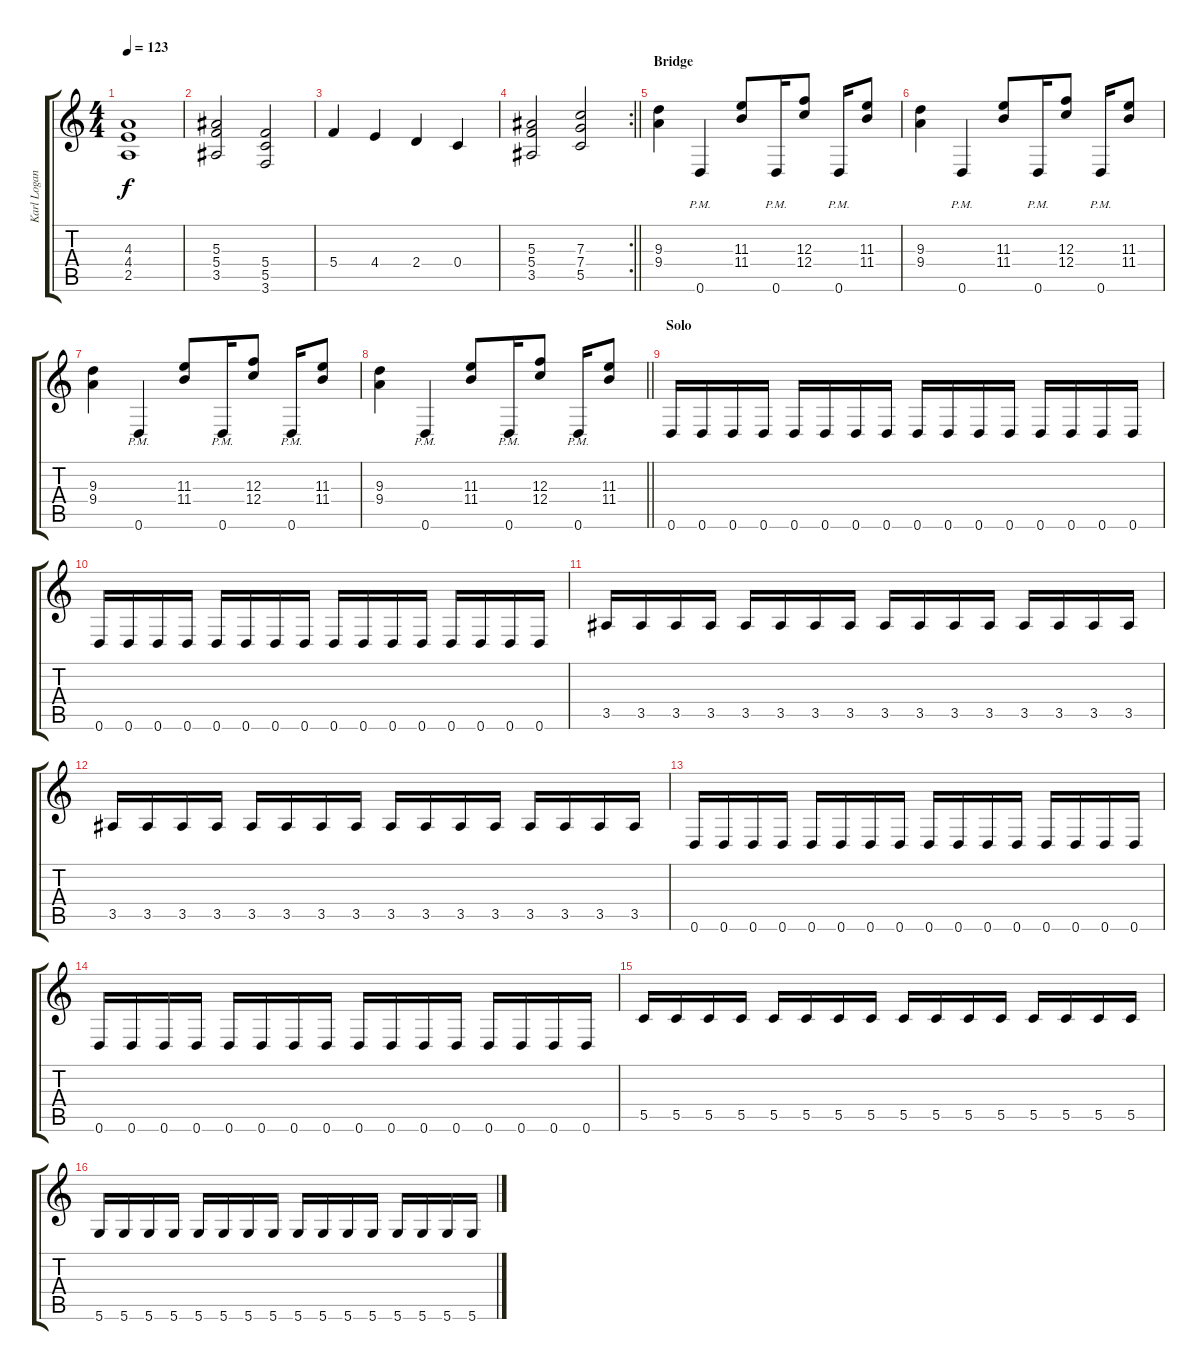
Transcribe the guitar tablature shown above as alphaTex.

\track ("Karl Logan" "Karl Logan") {instrument distortionguitar}
\staff {score tabs}
\tuning (D4 A3 F3 C3 G2 D2) {hide}
\ts (4 4)
\tempo 123
\clef g2
\ks c
(4.3 4.4 2.5).1{dy f} |
(5.3 5.4 3.5).2 (5.4 5.5 3.6).2 |
5.4.4 4.4.4 2.4.4 0.4.4 |
\rc 2
\barLineRight lightlight
(5.3 5.4 3.5).2 (7.3 7.4 5.5).2 |
\section ("" "Bridge")
(9.3 9.4).4 0.6{pm}.4 (11.3 11.4).8 0.6{pm}.16 (12.3 12.4).8 0.6{pm}.16 (11.3 11.4).8 |
(9.3 9.4).4 0.6{pm}.4 (11.3 11.4).8 0.6{pm}.16 (12.3 12.4).8 0.6{pm}.16 (11.3 11.4).8 |
(9.3 9.4).4 0.6{pm}.4 (11.3 11.4).8 0.6{pm}.16 (12.3 12.4).8 0.6{pm}.16 (11.3 11.4).8 |
\barLineRight lightlight
(9.3 9.4).4 0.6{pm}.4 (11.3 11.4).8 0.6{pm}.16 (12.3 12.4).8 0.6{pm}.16 (11.3 11.4).8 |
\section ("" "Solo")
0.6.16 0.6.16 0.6.16 0.6.16 0.6.16 0.6.16 0.6.16 0.6.16 0.6.16 0.6.16 0.6.16 0.6.16 0.6.16 0.6.16 0.6.16 0.6.16 |
0.6.16 0.6.16 0.6.16 0.6.16 0.6.16 0.6.16 0.6.16 0.6.16 0.6.16 0.6.16 0.6.16 0.6.16 0.6.16 0.6.16 0.6.16 0.6.16 |
3.5.16 3.5.16 3.5.16 3.5.16 3.5.16 3.5.16 3.5.16 3.5.16 3.5.16 3.5.16 3.5.16 3.5.16 3.5.16 3.5.16 3.5.16 3.5.16 |
3.5.16 3.5.16 3.5.16 3.5.16 3.5.16 3.5.16 3.5.16 3.5.16 3.5.16 3.5.16 3.5.16 3.5.16 3.5.16 3.5.16 3.5.16 3.5.16 |
0.6.16 0.6.16 0.6.16 0.6.16 0.6.16 0.6.16 0.6.16 0.6.16 0.6.16 0.6.16 0.6.16 0.6.16 0.6.16 0.6.16 0.6.16 0.6.16 |
0.6.16 0.6.16 0.6.16 0.6.16 0.6.16 0.6.16 0.6.16 0.6.16 0.6.16 0.6.16 0.6.16 0.6.16 0.6.16 0.6.16 0.6.16 0.6.16 |
5.5.16 5.5.16 5.5.16 5.5.16 5.5.16 5.5.16 5.5.16 5.5.16 5.5.16 5.5.16 5.5.16 5.5.16 5.5.16 5.5.16 5.5.16 5.5.16 |
5.6.16 5.6.16 5.6.16 5.6.16 5.6.16 5.6.16 5.6.16 5.6.16 5.6.16 5.6.16 5.6.16 5.6.16 5.6.16 5.6.16 5.6.16 5.6.16
